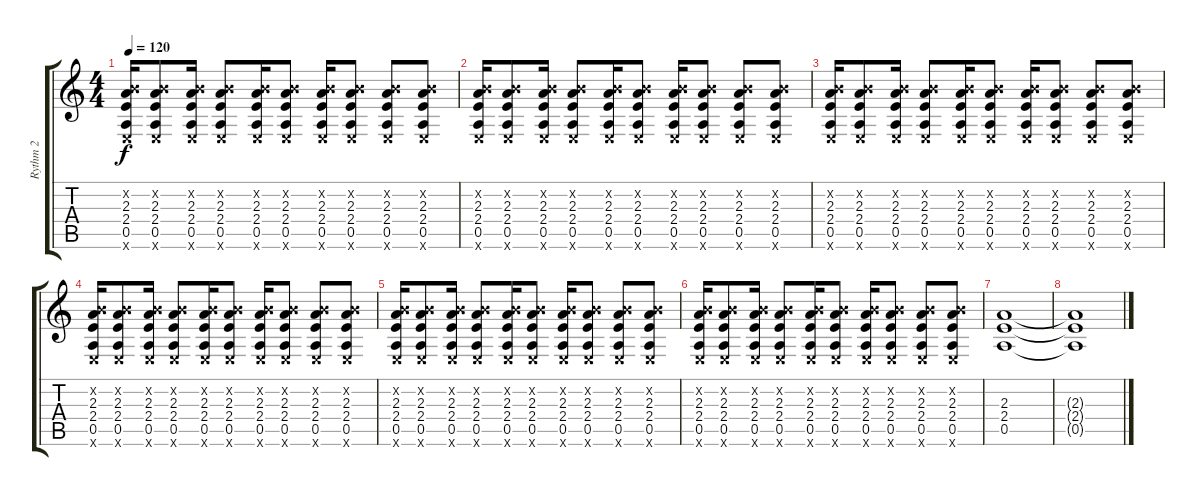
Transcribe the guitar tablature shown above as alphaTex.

\track ("Rythm 2" "Rythm 2") {instrument distortionguitar}
\staff {score tabs}
\tuning (E4 B3 G3 D3 A2 E2) {hide}
\ts (4 4)
\tempo 120
\clef g2
\ks c
(0.2{x} 2.3 2.4 0.5 0.6{x}).16{dy f} (0.2{x} 2.3 2.4 0.5 0.6{x}).8 (0.2{x} 2.3 2.4 0.5 0.6{x}).16 (0.2{x} 2.3 2.4 0.5 0.6{x}).8 (0.2{x} 2.3 2.4 0.5 0.6{x}).16 (0.2{x} 2.3 2.4 0.5 0.6{x}).8 (0.2{x} 2.3 2.4 0.5 0.6{x}).16 (0.2{x} 2.3 2.4 0.5 0.6{x}).8 (0.2{x} 2.3 2.4 0.5 0.6{x}).8 (0.2{x} 2.3 2.4 0.5 0.6{x}).8 |
(0.2{x} 2.3 2.4 0.5 0.6{x}).16 (0.2{x} 2.3 2.4 0.5 0.6{x}).8 (0.2{x} 2.3 2.4 0.5 0.6{x}).16 (0.2{x} 2.3 2.4 0.5 0.6{x}).8 (0.2{x} 2.3 2.4 0.5 0.6{x}).16 (0.2{x} 2.3 2.4 0.5 0.6{x}).8 (0.2{x} 2.3 2.4 0.5 0.6{x}).16 (0.2{x} 2.3 2.4 0.5 0.6{x}).8 (0.2{x} 2.3 2.4 0.5 0.6{x}).8 (0.2{x} 2.3 2.4 0.5 0.6{x}).8 |
(0.2{x} 2.3 2.4 0.5 0.6{x}).16 (0.2{x} 2.3 2.4 0.5 0.6{x}).8 (0.2{x} 2.3 2.4 0.5 0.6{x}).16 (0.2{x} 2.3 2.4 0.5 0.6{x}).8 (0.2{x} 2.3 2.4 0.5 0.6{x}).16 (0.2{x} 2.3 2.4 0.5 0.6{x}).8 (0.2{x} 2.3 2.4 0.5 0.6{x}).16 (0.2{x} 2.3 2.4 0.5 0.6{x}).8 (0.2{x} 2.3 2.4 0.5 0.6{x}).8 (0.2{x} 2.3 2.4 0.5 0.6{x}).8 |
(0.2{x} 2.3 2.4 0.5 0.6{x}).16 (0.2{x} 2.3 2.4 0.5 0.6{x}).8 (0.2{x} 2.3 2.4 0.5 0.6{x}).16 (0.2{x} 2.3 2.4 0.5 0.6{x}).8 (0.2{x} 2.3 2.4 0.5 0.6{x}).16 (0.2{x} 2.3 2.4 0.5 0.6{x}).8 (0.2{x} 2.3 2.4 0.5 0.6{x}).16 (0.2{x} 2.3 2.4 0.5 0.6{x}).8 (0.2{x} 2.3 2.4 0.5 0.6{x}).8 (0.2{x} 2.3 2.4 0.5 0.6{x}).8 |
(0.2{x} 2.3 2.4 0.5 0.6{x}).16 (0.2{x} 2.3 2.4 0.5 0.6{x}).8 (0.2{x} 2.3 2.4 0.5 0.6{x}).16 (0.2{x} 2.3 2.4 0.5 0.6{x}).8 (0.2{x} 2.3 2.4 0.5 0.6{x}).16 (0.2{x} 2.3 2.4 0.5 0.6{x}).8 (0.2{x} 2.3 2.4 0.5 0.6{x}).16 (0.2{x} 2.3 2.4 0.5 0.6{x}).8 (0.2{x} 2.3 2.4 0.5 0.6{x}).8 (0.2{x} 2.3 2.4 0.5 0.6{x}).8 |
(0.2{x} 2.3 2.4 0.5 0.6{x}).16 (0.2{x} 2.3 2.4 0.5 0.6{x}).8 (0.2{x} 2.3 2.4 0.5 0.6{x}).16 (0.2{x} 2.3 2.4 0.5 0.6{x}).8 (0.2{x} 2.3 2.4 0.5 0.6{x}).16 (0.2{x} 2.3 2.4 0.5 0.6{x}).8 (0.2{x} 2.3 2.4 0.5 0.6{x}).16 (0.2{x} 2.3 2.4 0.5 0.6{x}).8 (0.2{x} 2.3 2.4 0.5 0.6{x}).8 (0.2{x} 2.3 2.4 0.5 0.6{x}).8 |
(2.3 2.4 0.5).1 |
(2.3{t} 2.4{t} 0.5{t}).1
